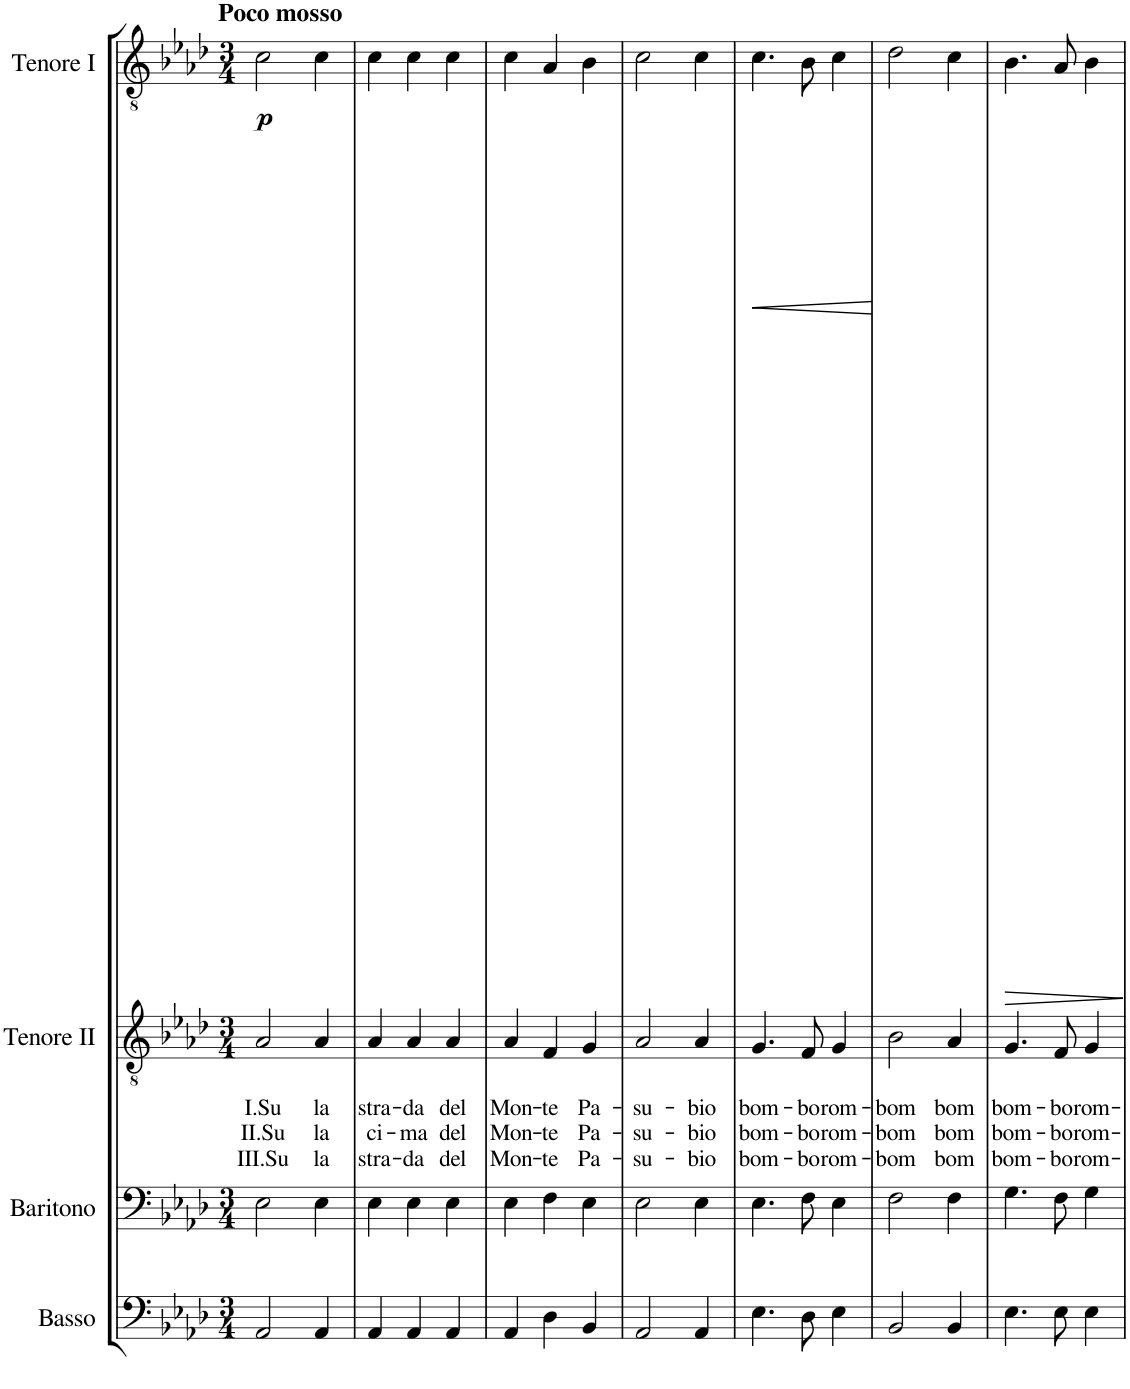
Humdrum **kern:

**kern	**kern	**kern	**text	**text	**text	**text	**kern	**dynam
*part4	*part3	*part2	*part2	*part2	*part2	*part2	*part1	*part1
*staff4	*staff3	*staff2	*staff2	*staff2	*staff2	*staff2	*staff1	*staff1
*I"Basso	*I"Baritono	*I"Tenore II	*	*	*	*	*I"Tenore I	*
*I'B.	*I'Bar.	*I'T2	*	*	*	*	*I'T1	*
*clefF4	*clefF4	*clefGv2	*	*	*	*	*clefGv2	*
*k[b-e-a-d-]	*k[b-e-a-d-]	*k[b-e-a-d-]	*	*	*	*	*k[b-e-a-d-]	*
*M3/4	*M3/4	*M3/4	*	*	*	*	*M3/4	*
=1	=1	=1	=1	=1	=1	=1	=1	=1
!	!	!	!	!	!	!	!LO:TX:a:B:t=Poco mosso	!
!	!	!	!	!LO:LY:b	!LO:LY:b	!LO:LY:b	!	!LO:DY:b
2AA-/	2E-\	2A-/	.	I.Su	II.Su	III.Su	2c\	p
!	!	!	!	!LO:LY:b	!LO:LY:b	!LO:LY:b	!	!
4AA-/	4E-\	4A-/	.	la	la	la	4c\	.
=2	=2	=2	=2	=2	=2	=2	=2	=2
!	!	!	!	!LO:LY:b	!LO:LY:b	!LO:LY:b	!	!
4AA-/	4E-\	4A-/	.	stra-	ci-	stra-	4c\	.
!	!	!	!	!LO:LY:b	!LO:LY:b	!LO:LY:b	!	!
4AA-/	4E-\	4A-/	.	-da	-ma	-da	4c\	.
!	!	!	!	!LO:LY:b	!LO:LY:b	!LO:LY:b	!	!
4AA-/	4E-\	4A-/	.	del	del	del	4c\	.
=3	=3	=3	=3	=3	=3	=3	=3	=3
!	!	!	!	!LO:LY:b	!LO:LY:b	!LO:LY:b	!	!
4AA-/	4E-\	4A-/	.	Mon-	Mon-	Mon-	4c\	.
!	!	!	!	!LO:LY:b	!LO:LY:b	!LO:LY:b	!	!
4D-\	4F\	4F/	.	-te	-te	-te	4A-/	.
!	!	!	!	!LO:LY:b	!LO:LY:b	!LO:LY:b	!	!
4BB-/	4E-\	4G/	.	Pa-	Pa-	Pa-	4B-\	.
=4	=4	=4	=4	=4	=4	=4	=4	=4
!	!	!	!	!LO:LY:b	!LO:LY:b	!LO:LY:b	!	!
2AA-/	2E-\	2A-/	.	-su-	-su-	-su-	2c\	.
!	!	!	!	!LO:LY:b	!LO:LY:b	!LO:LY:b	!	!
4AA-/	4E-\	4A-/	.	-bio	-bio	-bio	4c\	.
=5	=5	=5	=5	=5	=5	=5	=5	=5
!	!	!	!	!LO:LY:b	!LO:LY:b	!LO:LY:b	!	!LO:HP:b
4.E-\	4.E-\	4.G/	.	bom-	bom-	bom-	4.c\	<
!	!	!	!	!LO:LY:b	!LO:LY:b	!LO:LY:b	!	!
8D-\	8F\	8F/	.	-bo-	-bo-	-bo-	8B-\	.
!	!	!	!	!LO:LY:b	!LO:LY:b	!LO:LY:b	!	!
4E-\	4E-\	4G/	.	-rom-	-rom-	-rom-	4c\	.
.	.	.	.	.	.	.	.	[
=6	=6	=6	=6	=6	=6	=6	=6	=6
!	!	!	!	!LO:LY:b	!LO:LY:b	!LO:LY:b	!	!
2BB-/	2F\	2B-\	.	-bom	-bom	-bom	2d-\	.
!	!	!	!	!LO:LY:b	!LO:LY:b	!LO:LY:b	!	!
4BB-/	4F\	4A-/	.	bom	bom	bom	4c\	.
=7	=7	=7	=7	=7	=7	=7	=7	=7
!	!	!	!	!LO:LY:b	!LO:LY:b	!LO:LY:b	!	!LO:HP:b
4.E-\	4.G\	4.G/	.	bom-	bom-	bom-	4.B-\	>
!	!	!	!	!LO:LY:b	!LO:LY:b	!LO:LY:b	!	!
8E-\	8F\	8F/	.	-bo-	-bo-	-bo-	8A-/	.
!	!	!	!	!LO:LY:b	!LO:LY:b	!LO:LY:b	!	!
4E-\	4G\	4G/	.	-rom-	-rom-	-rom-	4B-\	.
.	.	.	.	.	.	.	.	]
=	=	=	=	=	=	=	=	=
*-	*-	*-	*-	*-	*-	*-	*-	*-
